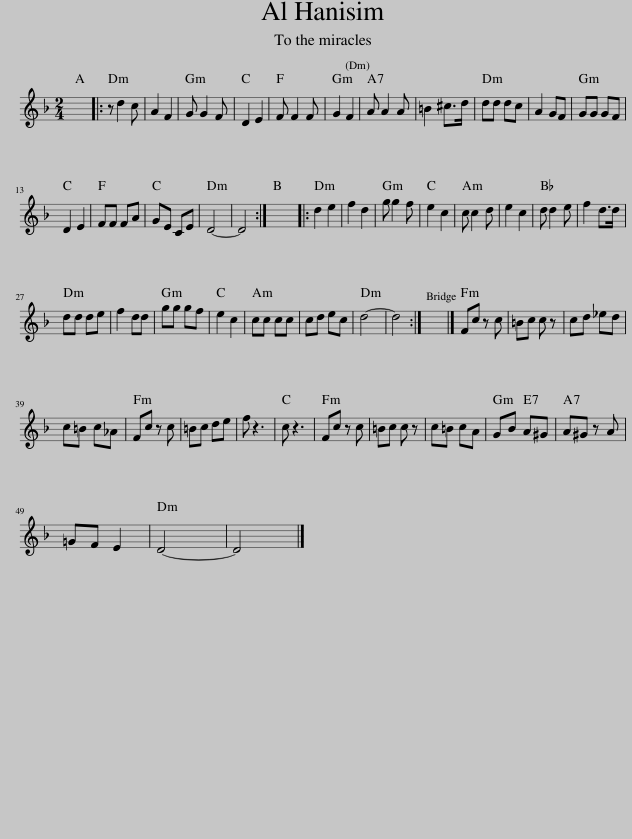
X:1
L:1/8
M:2/4
I:linebreak $
K:Dmin
V:1 treble
V:1
 x4 |: z d2 c | A2 F2 | G G2 F | D2 E2 | %5
 F F2 F | G2 F2 | A A2 A | =B2 ^c>d | dd dc | %10
 A2 GF | GG GF |$ D2 E2 | FF FA | GE CE | %15
 D4- | D4 :| x4 |: d2 e2 | f2 d2 | %20
 g g2 f | e2 c2 | c c2 d | e2 c2 | d d2 e | %25
 f2 d>d |$ dd de | f2 dd | gg gf | e2 c2 | %30
 cc cc | cd ec | d4- | d4 :| x4 |] %35
 Fc z c | =Bc c z | cd _ed |$ c=B c_A | Fc z c | %40
 =Bc de | f z3 | c z3 | Fc z c | =Bc c z | %45
 c=B cA | GB A^G | A^G z A |$ =GF E2 | D4- | %50
 D4 |] %51
